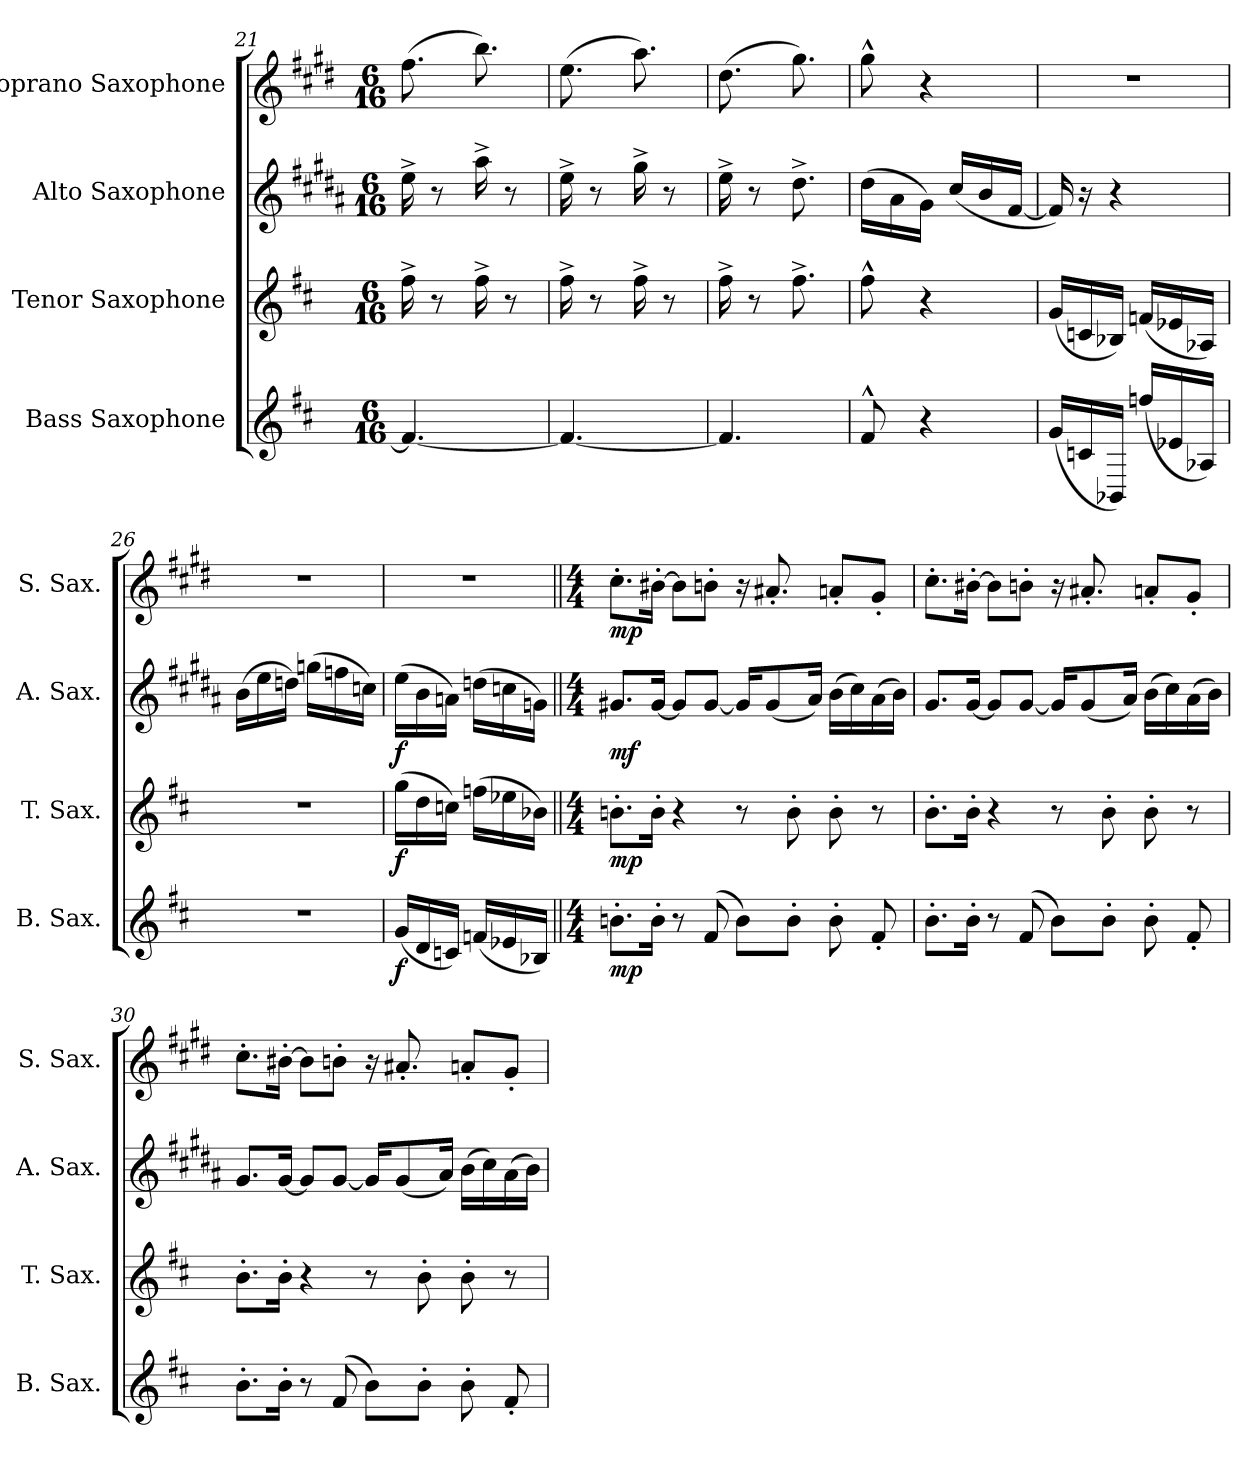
**kern	**dynam	**kern	**dynam	**kern	**dynam	**kern	**dynam
*part4	*part4	*part3	*part3	*part2	*part2	*part1	*part1
*staff4	*staff4	*staff3	*staff3	*staff2	*staff2	*staff1	*staff1
*I"Bass Saxophone	*	*I"Tenor Saxophone	*	*I"Alto Saxophone	*	*I"Soprano Saxophone	*
*I'B. Sax.	*	*I'T. Sax.	*	*I'A. Sax.	*	*I'S. Sax.	*
!!LO:LB:g=z
*clefG2	*	*clefG2	*	*clefG2	*	*clefG2	*
*ITrd15c26	*	*ITrd8c14	*	*ITrd5c9	*	*ITrd1c2	*
*k[f#c#]	*	*k[f#c#]	*	*k[f#c#]	*	*k[f#c#]	*
*M6/16	*	*M6/16	*	*M6/16	*	*M6/16	*
=21	=21	=21	=21	=21	=21	=21	=21
4.FF#/_	.	16f#^\	.	16g^\	.	(>8.ee\	.
.	.	8r	.	8r	.	.	.
.	.	16f#^\	.	16cc#^\	.	8.aa\)	.
.	.	8r	.	8r	.	.	.
=22	=22	=22	=22	=22	=22	=22	=22
4.FF#/_	.	16f#^\	.	16g^\	.	(>8.dd\	.
.	.	8r	.	8r	.	.	.
.	.	16f#^\	.	16b^\	.	8.gg\)	.
.	.	8r	.	8r	.	.	.
=23	=23	=23	=23	=23	=23	=23	=23
4.FF#/]	.	16f#^\	.	16g^\	.	(>8.cc#\	.
.	.	8r	.	8r	.	.	.
.	.	8.f#^\	.	8.f#^\	.	8.ff#\)	.
=24	=24	=24	=24	=24	=24	=24	=24
8FF#^^/	.	8f#^^\	.	(>16f#\LL	.	8ff#^^\	.
.	.	.	.	16c#\	.	.	.
4r	.	4r	.	16B\JJ)	.	4r	.
.	.	.	.	(<16e/LL	.	.	.
.	.	.	.	16d/	.	.	.
.	.	.	.	[16A/JJ	.	.	.
=25	=25	=25	=25	=25	=25	=25	=25
(<16GG/LL	.	(<16G/LL	.	16A/])	.	4.r	.
16CCn/	.	16Cn/	.	16r	.	.	.
16BBBB-X/JJ)	.	16BB-X/JJ)	.	4r	.	.	.
(<16Fn/LL	.	(<16Fn/LL	.	.	.	.	.
16EE-X/	.	16E-X/	.	.	.	.	.
16AAA-X/JJ)	.	16AA-X/JJ)	.	.	.	.	.
=26	=26	=26	=26	=26	=26	=26	=26
4.r	.	4.r	.	(>16d\LL	.	4.r	.
.	.	.	.	16g\	.	.	.
.	.	.	.	16fn\JJ)	.	.	.
.	.	.	.	(>16b-X\LL	.	.	.
.	.	.	.	16a-X\	.	.	.
.	.	.	.	16e-X\JJ)	.	.	.
=27	=27	=27	=27	=27	=27	=27	=27
!	!LO:DY:b	!	!LO:DY:b	!	!LO:DY:b	!	!
(<16GG/LL	f	(>16g\LL	f	(>16g\LL	f	4.r	.
16DD/	.	16d\	.	16d\	.	.	.
16CCn/JJ)	.	16cn\JJ)	.	16cn\JJ)	.	.	.
(<16FFn/LL	.	(>16fn\LL	.	(>16fn\LL	.	.	.
16EE-X/	.	16e-X\	.	16e-X\	.	.	.
16BBB-X/JJ)	.	16B-X\JJ)	.	16B-X\JJ)	.	.	.
!!LO:LB:g=z
=28||	=28||	=28||	=28||	=28||	=28||	=28||	=28||
*M4/4	*	*M4/4	*	*M4/4	*	*M4/4	*
!	!LO:DY:b	!	!LO:DY:b	!	!LO:DY:b	!	!LO:DY:b
8.BBn'\L	mp	8.Bn'\L	mp	8.Bn/L	mf	8.b'\L	mp
16BB'\Jk	.	16B'\Jk	.	[16B/Jk	.	[16a#X'\Jk	.
8r	.	4r	.	8B/L]	.	8a#\L]	.
(>8FF#/	.	.	.	[8B/J	.	8an'\J	.
8BB\L)	.	8r	.	16B/KL]	.	16r	.
.	.	.	.	(<8B/	.	8.g#X'/	.
8BB'\J	.	8B'\	.	.	.	.	.
.	.	.	.	16c#/Jk)	.	.	.
8BB'\	.	8B'\	.	(>16d\LL	.	8gn'/L	.
.	.	.	.	16e\)	.	.	.
8FF#'/	.	8r	.	(>16c#\	.	8f#'/J	.
.	.	.	.	16d\JJ)	.	.	.
=29	=29	=29	=29	=29	=29	=29	=29
8.BB'\L	.	8.B'\L	.	8.B/L	.	8.b'\L	.
16BB'\Jk	.	16B'\Jk	.	[16B/Jk	.	[16a#X'\Jk	.
8r	.	4r	.	8B/L]	.	8a#\L]	.
(>8FF#/	.	.	.	[8B/J	.	8an'\J	.
8BB\L)	.	8r	.	16B/KL]	.	16r	.
.	.	.	.	(<8B/	.	8.g#X'/	.
8BB'\J	.	8B'\	.	.	.	.	.
.	.	.	.	16c#/Jk)	.	.	.
8BB'\	.	8B'\	.	(>16d\LL	.	8gn'/L	.
.	.	.	.	16e\)	.	.	.
8FF#'/	.	8r	.	(>16c#\	.	8f#'/J	.
.	.	.	.	16d\JJ)	.	.	.
=30	=30	=30	=30	=30	=30	=30	=30
8.BB'\L	.	8.B'\L	.	8.B/L	.	8.b'\L	.
16BB'\Jk	.	16B'\Jk	.	[16B/Jk	.	[16a#X'\Jk	.
8r	.	4r	.	8B/L]	.	8a#\L]	.
(>8FF#/	.	.	.	[8B/J	.	8an'\J	.
8BB\L)	.	8r	.	16B/KL]	.	16r	.
.	.	.	.	(<8B/	.	8.g#X'/	.
8BB'\J	.	8B'\	.	.	.	.	.
.	.	.	.	16c#/Jk)	.	.	.
8BB'\	.	8B'\	.	(>16d\LL	.	8gn'/L	.
.	.	.	.	16e\)	.	.	.
8FF#'/	.	8r	.	(>16c#\	.	8f#'/J	.
.	.	.	.	16d\JJ)	.	.	.
=	=	=	=	=	=	=	=
*-	*-	*-	*-	*-	*-	*-	*-
